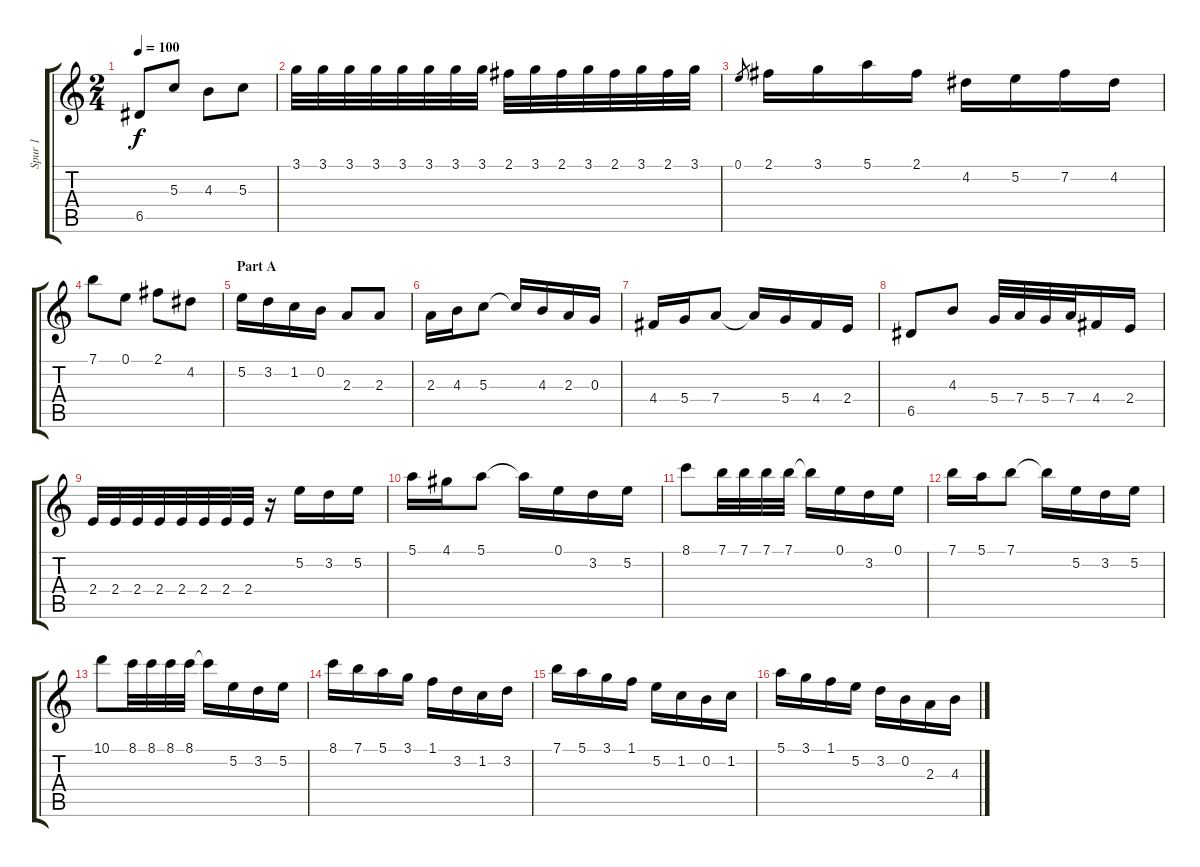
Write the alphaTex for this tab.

\track ("Spur 1" "Spur 1") {instrument electricguitarclean}
\staff {score tabs}
\tuning (E4 B3 G3 D3 A2 E2) {hide}
\ts (2 4)
\tempo 100
\clef g2
\ks c
6.5.8{dy f} 5.3.8 4.3.8 5.3.8 |
3.1.32 3.1.32 3.1.32 3.1.32 3.1.32 3.1.32 3.1.32 3.1.32 2.1.32 3.1.32 2.1.32 3.1.32 2.1.32 3.1.32 2.1.32 3.1.32 |
0.1.8{gr} 2.1.16 3.1.16 5.1.16 2.1.16 4.2.16 5.2.16 7.2.16 4.2.16 |
7.1.8 0.1.8 2.1.8 4.2.8 |
\section ("" "Part A")
5.2.16 3.2.16 1.2.16 0.2.16 2.3.8 2.3.8 |
2.3.16 4.3.16 5.3.8 5.3{t}.16 4.3.16 2.3.16 0.3.16 |
4.4.16 5.4.16 7.4.8 7.4{t}.16 5.4.16 4.4.16 2.4.16 |
6.5.8 4.3.8 5.4.32 7.4.32 5.4.32 7.4.32 4.4.16 2.4.16 |
2.4.32 2.4.32 2.4.32 2.4.32 2.4.32 2.4.32 2.4.32 2.4.32 r.16{volume 10} 5.2.16 3.2.16 5.2.16 |
5.1.16 4.1.16 5.1.8 5.1{t}.16 0.1.16 3.2.16 5.2.16 |
8.1.8 7.1.32 7.1.32 7.1.32 7.1.32 7.1{t}.16 0.1.16 3.2.16 0.1.16 |
7.1.16 5.1.16 7.1.8 7.1{t}.16 5.2.16 3.2.16 5.2.16 |
10.1.8 8.1.32 8.1.32 8.1.32 8.1.32 8.1{t}.16 5.2.16 3.2.16 5.2.16 |
8.1.16 7.1.16 5.1.16 3.1.16 1.1.16 3.2.16 1.2.16 3.2.16 |
7.1.16 5.1.16 3.1.16 1.1.16 5.2.16 1.2.16 0.2.16 1.2.16 |
5.1.16 3.1.16 1.1.16 5.2.16 3.2.16 0.2.16 2.3.16 4.3.16
